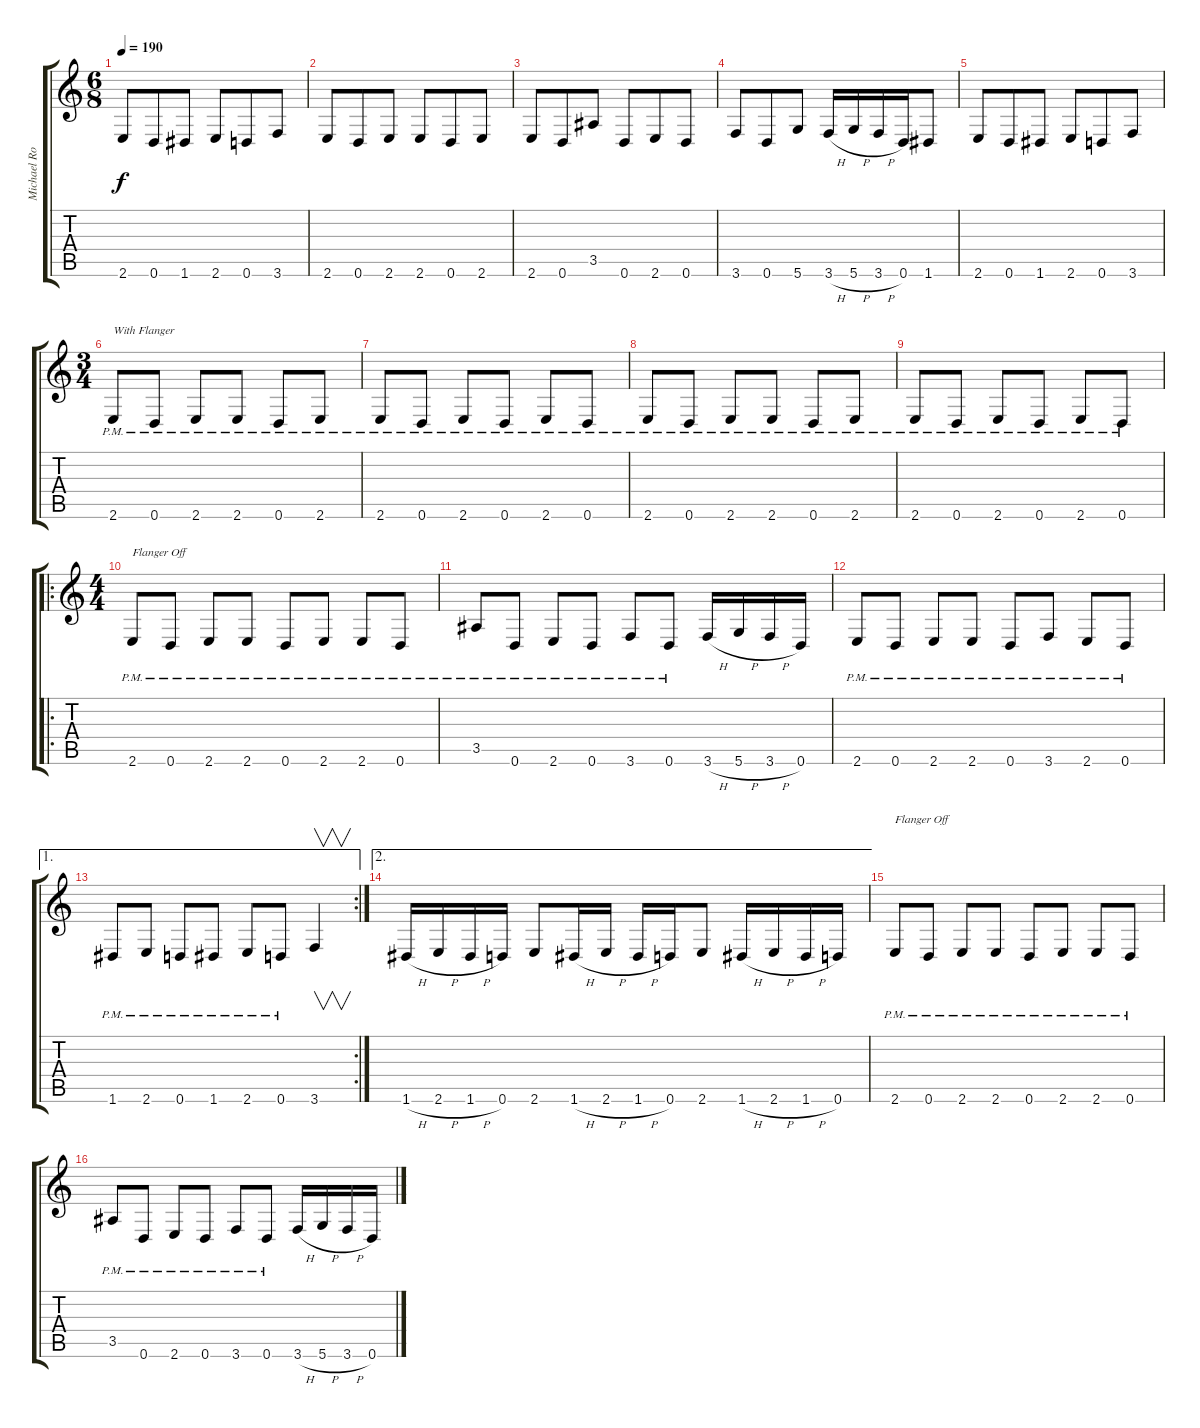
\track ("Michael Romeo - Guitar " "Michael Ro") {instrument overdrivenguitar}
\staff {score tabs}
\tuning (D4 A3 F3 C3 G2 D2) {hide}
\ts (6 8)
\tempo 190
\clef g2
\ks c
2.6.8{dy f} 0.6.8 1.6.8 2.6.8 0.6.8 3.6.8 |
2.6.8 0.6.8 2.6.8 2.6.8 0.6.8 2.6.8 |
2.6.8 0.6.8 3.5.8 0.6.8 2.6.8 0.6.8 |
3.6.8 0.6.8 5.6.8 3.6{h}.16 5.6{h}.16 3.6{h}.16 0.6.16 1.6.8 |
2.6.8 0.6.8 1.6.8 2.6.8 0.6.8 3.6.8 |
\ts (3 4)
2.6{pm}.8{txt "With Flanger" instrument distortionguitar} 0.6{pm}.8 2.6{pm}.8 2.6{pm}.8 0.6{pm}.8 2.6{pm}.8 |
2.6{pm}.8 0.6{pm}.8 2.6{pm}.8 0.6{pm}.8 2.6{pm}.8 0.6{pm}.8 |
2.6{pm}.8 0.6{pm}.8 2.6{pm}.8 2.6{pm}.8 0.6{pm}.8 2.6{pm}.8 |
2.6{pm}.8 0.6{pm}.8 2.6{pm}.8 0.6{pm}.8 2.6{pm}.8 0.6{pm}.8 |
\ro
\ts (4 4)
2.6{pm}.8{txt "Flanger Off"} 0.6{pm}.8 2.6{pm}.8 2.6{pm}.8 0.6{pm}.8 2.6{pm}.8 2.6{pm}.8 0.6{pm}.8 |
3.5{pm}.8 0.6{pm}.8 2.6{pm}.8 0.6{pm}.8 3.6{pm}.8 0.6{pm}.8 3.6{h}.16 5.6{h}.16 3.6{h}.16 0.6.16 |
2.6{pm}.8 0.6{pm}.8 2.6{pm}.8 2.6{pm}.8 0.6{pm}.8 3.6{pm}.8 2.6{pm}.8 0.6{pm}.8 |
\ae 1
\rc 2
1.6{pm}.8 2.6{pm}.8 0.6{pm}.8 1.6{pm}.8 2.6{pm}.8 0.6{pm}.8 3.6.4{v} |
\ae 2
1.6{h}.16 2.6{h}.16 1.6{h}.16 0.6.16 2.6.8 1.6{h}.16 2.6{h}.16 1.6{h}.16 0.6.16 2.6.8 1.6{h}.16 2.6{h}.16 1.6{h}.16 0.6.16 |
2.6{pm}.8{txt "Flanger Off"} 0.6{pm}.8 2.6{pm}.8 2.6{pm}.8 0.6{pm}.8 2.6{pm}.8 2.6{pm}.8 0.6{pm}.8 |
3.5{pm}.8 0.6{pm}.8 2.6{pm}.8 0.6{pm}.8 3.6{pm}.8 0.6{pm}.8 3.6{h}.16 5.6{h}.16 3.6{h}.16 0.6.16
